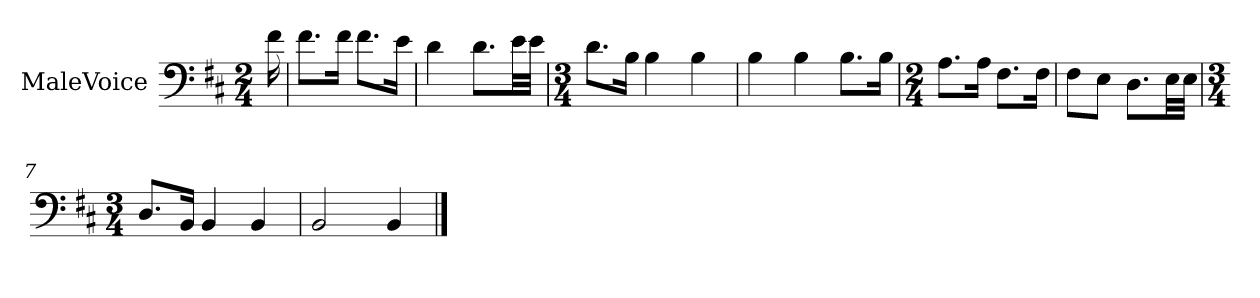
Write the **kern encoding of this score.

**kern
*part1
*staff1
*I"MaleVoice
*clefF4
*k[f#c#]
*M2/4
*MM69
=
16f#
=1
8.f#\L
16f#\Jk
8.f#\L
16e\Jk
=2
4d
8.d\L
32e\LL
32e\JJJ
=3
*M3/4
8.d\L
16B\Jk
4B
4B
=4
4B
4B
8.B\L
16B\Jk
=5
*M2/4
8.A\L
16A\Jk
8.F#\L
16F#\Jk
=6
8F#\L
8E\J
8.D\L
32E\LL
32E\JJJ
=7
*M3/4
8.D/L
16BB/Jk
4BB
4BB
=8
2BB
4BB
==
*-
